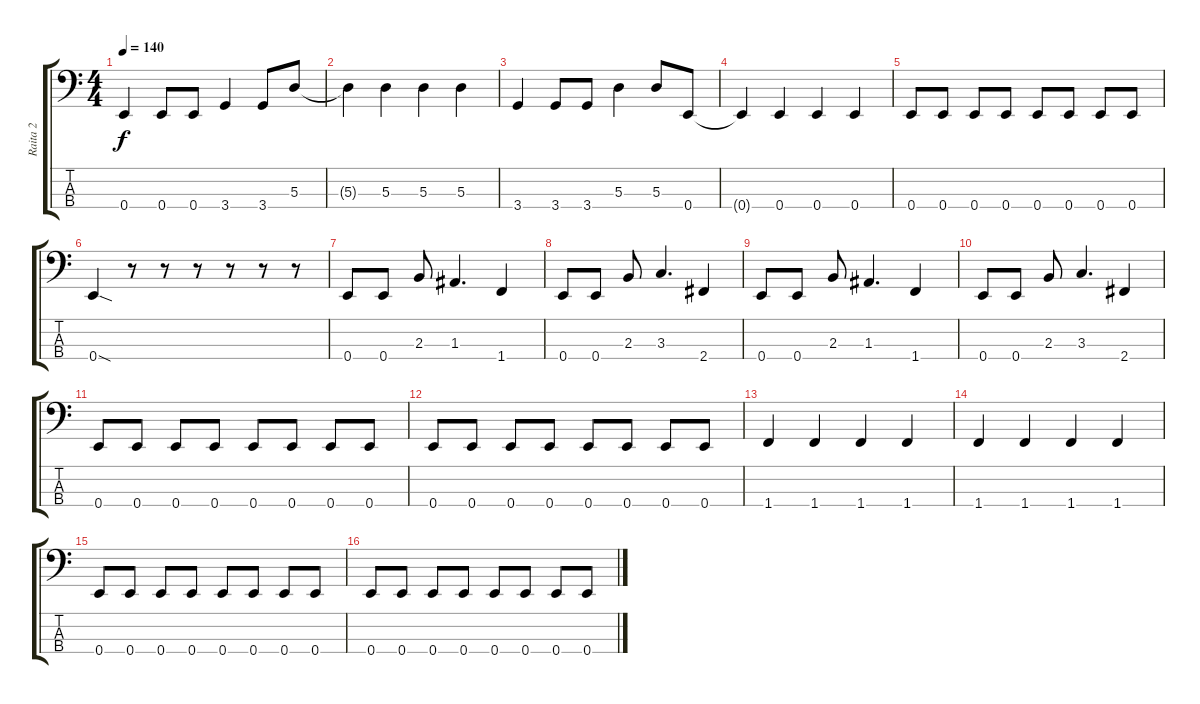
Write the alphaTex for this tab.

\track ("Raita 2" "Raita 2") {instrument electricbassfinger}
\staff {score tabs}
\tuning (G2 D2 A1 E1) {hide}
\ts (4 4)
\tempo 140
\clef f4
\ks c
0.4.4{dy f} 0.4.8 0.4.8 3.4.4 3.4.8 5.3.8 |
5.3{t}.4 5.3.4 5.3.4 5.3.4 |
3.4.4 3.4.8 3.4.8 5.3.4 5.3.8 0.4.8 |
0.4{t}.4 0.4.4 0.4.4 0.4.4 |
0.4.8 0.4.8 0.4.8 0.4.8 0.4.8 0.4.8 0.4.8 0.4.8 |
0.4{sod}.4 r.8 r.8 r.8 r.8 r.8 r.8 |
0.4.8 0.4.8 2.3.8 1.3.4{d} 1.4.4 |
0.4.8 0.4.8 2.3.8 3.3.4{d} 2.4.4 |
0.4.8 0.4.8 2.3.8 1.3.4{d} 1.4.4 |
0.4.8 0.4.8 2.3.8 3.3.4{d} 2.4.4 |
0.4.8 0.4.8 0.4.8 0.4.8 0.4.8 0.4.8 0.4.8 0.4.8 |
0.4.8 0.4.8 0.4.8 0.4.8 0.4.8 0.4.8 0.4.8 0.4.8 |
1.4.4 1.4.4 1.4.4 1.4.4 |
1.4.4 1.4.4 1.4.4 1.4.4 |
0.4.8 0.4.8 0.4.8 0.4.8 0.4.8 0.4.8 0.4.8 0.4.8 |
0.4.8 0.4.8 0.4.8 0.4.8 0.4.8 0.4.8 0.4.8 0.4.8
